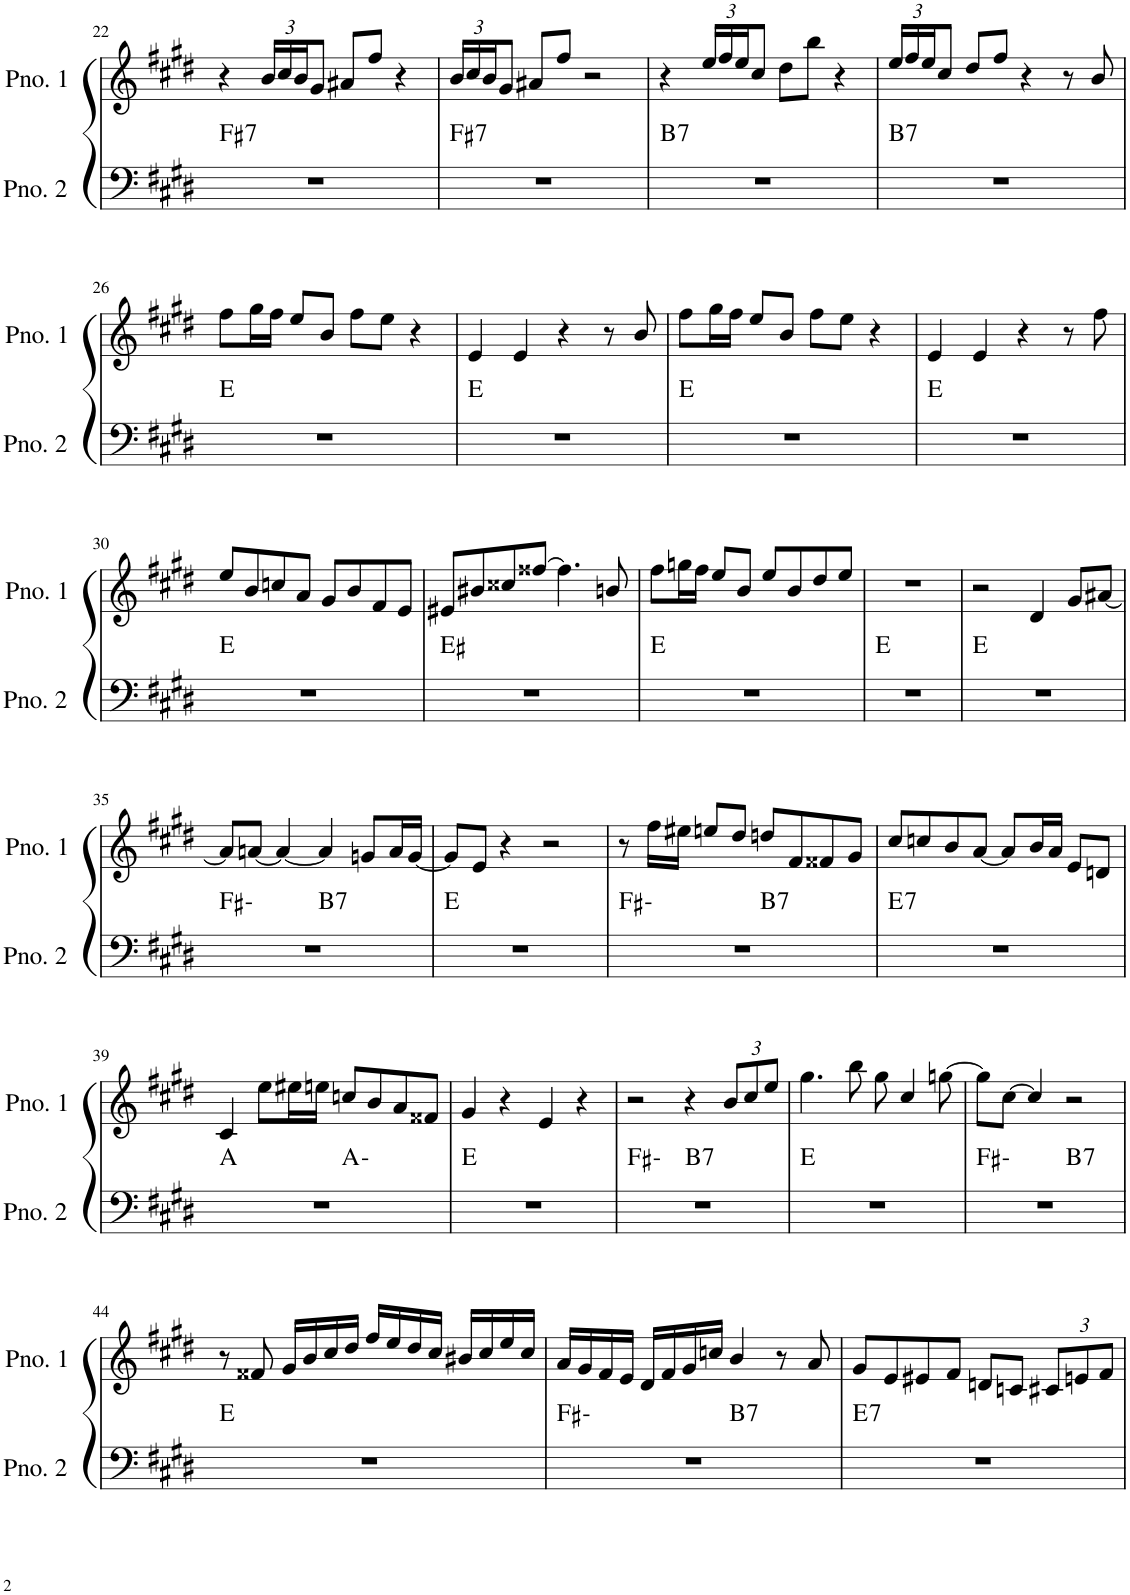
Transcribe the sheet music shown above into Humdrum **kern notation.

**kern	**harte	**kern
*part2	*part2	*part1
*staff2	*	*staff1
*I"ピアノ 2	*	*I"ピアノ 1
!!LO:PB:g=z
*clefF4	*	*clefG2
*k[f#c#g#d#]	*	*k[f#c#g#d#]
*M4/4	*	*M4/4
=22	=22	=22
!	!LO:H:kt=7	!
1r	F#:7	4r
*	*	*Xbrackettup
.	.	24b/LL
.	.	24cc#/
.	.	24b/J
.	.	8g#/J
.	.	8a#X/L
.	.	8ff#/J
.	.	4r
=23	=23	=23
!	!LO:H:kt=7	!
1r	F#:7	24b/LL
.	.	24cc#/
.	.	24b/J
.	.	8g#/J
.	.	8a#X/L
.	.	8ff#/J
.	.	2r
=24	=24	=24
!	!LO:H:kt=7	!
1r	B:7	4r
.	.	24ee/LL
.	.	24ff#/
.	.	24ee/J
.	.	8cc#/J
.	.	8dd#\L
.	.	8bb\J
.	.	4r
=25	=25	=25
!	!LO:H:kt=7	!
1r	B:7	24ee/LL
.	.	24ff#/
.	.	24ee/J
.	.	8cc#/J
.	.	8dd#/L
.	.	8ff#/J
.	.	4r
.	.	8r
.	.	8b/
!!LO:LB:g=z
=26	=26	=26
1r	E:maj	8ff#\L
.	.	16gg#\L
.	.	16ff#\JJ
.	.	8ee/L
.	.	8b/J
.	.	8ff#\L
.	.	8ee\J
.	.	4r
=27	=27	=27
1r	E:maj	4e/
.	.	4e/
.	.	4r
.	.	8r
.	.	8b/
=28	=28	=28
1r	E:maj	8ff#\L
.	.	16gg#\L
.	.	16ff#\JJ
.	.	8ee/L
.	.	8b/J
.	.	8ff#\L
.	.	8ee\J
.	.	4r
=29	=29	=29
1r	E:maj	4e/
.	.	4e/
.	.	4r
.	.	8r
.	.	8ff#\
!!LO:LB:g=z
=30	=30	=30
1r	E:maj	8ee/L
.	.	8b/
.	.	8ccn/
.	.	8a/J
.	.	8g#/L
.	.	8b/
.	.	8f#/
.	.	8e/J
=31	=31	=31
1r	E#:maj	8e#X/L
.	.	8b#X/
.	.	8cc##X/
.	.	[8ff##X/J
.	.	4.ff##\]
.	.	8bn/
=32	=32	=32
1r	E:maj	8ff#\L
.	.	16ggn\L
.	.	16ff#\JJ
.	.	8ee/L
.	.	8b/J
.	.	8ee/L
.	.	8b/
.	.	8dd#/
.	.	8ee/J
=33	=33	=33
1r	E:maj	1r
=34	=34	=34
1r	E:maj	2r
.	.	4d#/
.	.	8g#/L
.	.	[8a#X/J
!!LO:LB:g=z
=35	=35	=35
*^	*	*
1r	2ryy	F#:min	8a#/L]
.	.	.	[8an/J
.	.	.	4a/_
!	!	!LO:H:kt=7	!
.	2ryy	B:7	4a/]
.	.	.	8gn/L
.	.	.	16a/L
.	.	.	[16g/JJ
*v	*v	*	*
=36	=36	=36
1r	E:maj	8g/L]
.	.	8e/J
.	.	4r
.	.	2r
=37	=37	=37
*^	*	*
1r	2ryy	F#:min	8r
.	.	.	16ff#\LL
.	.	.	16ee#X\JJ
.	.	.	8een/L
.	.	.	8dd#/J
!	!	!LO:H:kt=7	!
.	2ryy	B:7	8ddn/L
.	.	.	8f#/
.	.	.	8f##X/
.	.	.	8g#/J
=38	=38	=38	=38
!	!	!LO:H:kt=7	!
*v	*v	*	*
1r	E:7	8cc#/L
.	.	8ccn/
.	.	8b/
.	.	[8a/J
.	.	8a/L]
.	.	16b/L
.	.	16a/JJ
.	.	8e/L
.	.	8dn/J
!!LO:LB:g=z
=39	=39	=39
*^	*	*
1r	2ryy	A:maj	4c#/
.	.	.	8ee\L
.	.	.	16ee#X\L
.	.	.	16een\JJ
.	2ryy	A:min	8ccn/L
.	.	.	8b/
.	.	.	8a/
.	.	.	8f##X/J
*v	*v	*	*
=40	=40	=40
1r	E:maj	4g#/
.	.	4r
.	.	4e/
.	.	4r
=41	=41	=41
*^	*	*
1r	2ryy	F#:min	2r
!	!	!LO:H:kt=7	!
.	2ryy	B:7	4r
.	.	.	12b/L
.	.	.	12cc#/
.	.	.	12ee/J
*v	*v	*	*
=42	=42	=42
1r	E:maj	4.gg#\
.	.	8bb\
.	.	8gg#\
.	.	4cc#/
.	.	[8ggn\
=43	=43	=43
*^	*	*
1r	2ryy	F#:min	8gg\L]
.	.	.	[8cc#\J
.	.	.	4cc#/]
!	!	!LO:H:kt=7	!
.	2ryy	B:7	2r
*v	*v	*	*
!!LO:LB:g=z
=44	=44	=44
1r	E:maj	8r
.	.	8f##X/
.	.	16g#/LL
.	.	16b/
.	.	16cc#/
.	.	16dd#/JJ
.	.	16ff#/LL
.	.	16ee/
.	.	16dd#/
.	.	16cc#/JJ
.	.	16b#X/LL
.	.	16cc#/
.	.	16ee/
.	.	16cc#/JJ
=45	=45	=45
*^	*	*
1r	2ryy	F#:min	16a/LL
.	.	.	16g#/
.	.	.	16f#/
.	.	.	16e/JJ
.	.	.	16d#/LL
.	.	.	16f#/
.	.	.	16g#/
.	.	.	16ccn/JJ
!	!	!LO:H:kt=7	!
.	2ryy	B:7	4b/
.	.	.	8r
.	.	.	8a/
=46	=46	=46	=46
!	!	!LO:H:kt=7	!
*v	*v	*	*
1r	E:7	8g#/L
.	.	8e/
.	.	8e#X/
.	.	8f#/J
.	.	8dn/L
.	.	8cn/J
.	.	12c#X/L
.	.	12en/
.	.	12f#/J
=	=	=
*-	*-	*-
